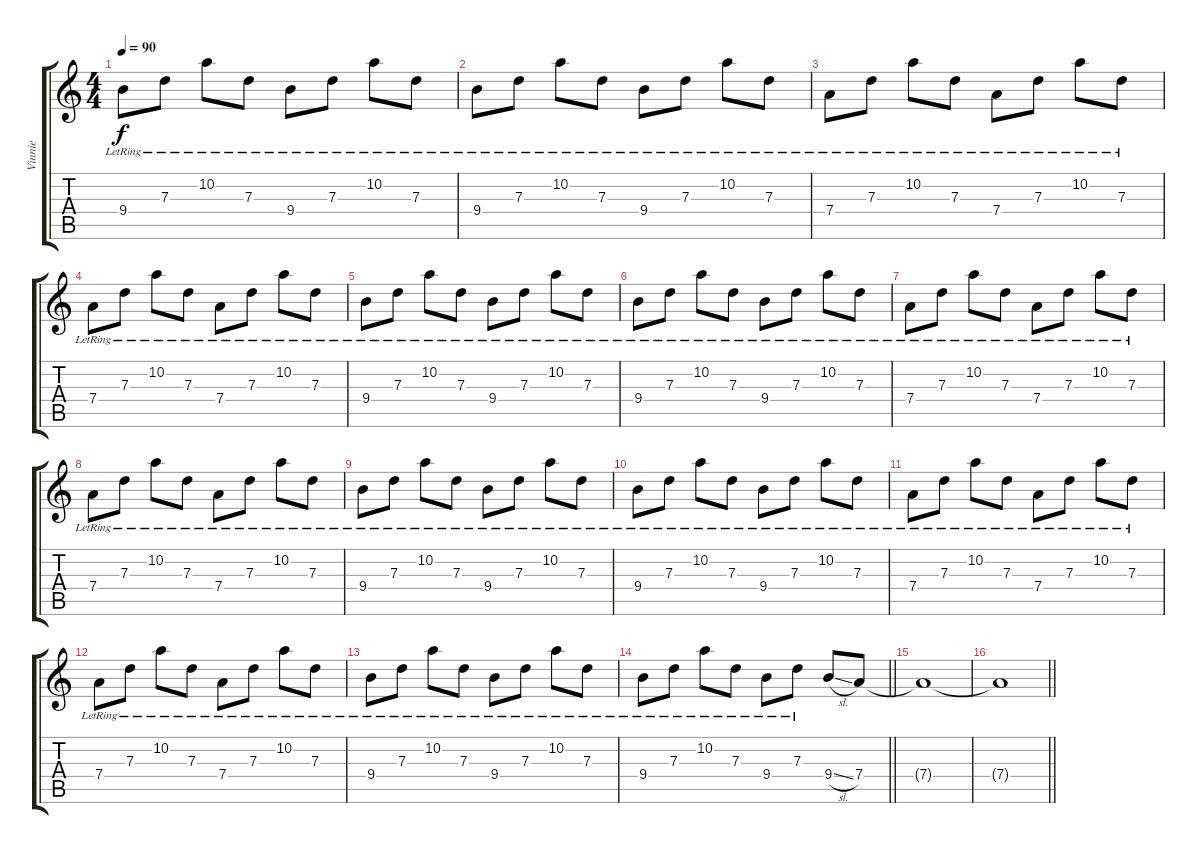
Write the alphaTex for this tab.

\track ("Vinnie" "Vinnie") {instrument electricguitarjazz}
\staff {score tabs}
\tuning (E4 B3 G3 D3 A2 E2) {hide}
\ts (4 4)
\tempo 90
\clef g2
\ks c
9.4{lr}.8{dy f} 7.3{lr}.8 10.2{lr}.8 7.3{lr}.8 9.4{lr}.8 7.3{lr}.8 10.2{lr}.8 7.3{lr}.8 |
9.4{lr}.8 7.3{lr}.8 10.2{lr}.8 7.3{lr}.8 9.4{lr}.8 7.3{lr}.8 10.2{lr}.8 7.3{lr}.8 |
7.4{lr}.8 7.3{lr}.8 10.2{lr}.8 7.3{lr}.8 7.4{lr}.8 7.3{lr}.8 10.2{lr}.8 7.3{lr}.8 |
7.4{lr}.8 7.3{lr}.8 10.2{lr}.8 7.3{lr}.8 7.4{lr}.8 7.3{lr}.8 10.2{lr}.8 7.3{lr}.8 |
9.4{lr}.8 7.3{lr}.8 10.2{lr}.8 7.3{lr}.8 9.4{lr}.8 7.3{lr}.8 10.2{lr}.8 7.3{lr}.8 |
9.4{lr}.8 7.3{lr}.8 10.2{lr}.8 7.3{lr}.8 9.4{lr}.8 7.3{lr}.8 10.2{lr}.8 7.3{lr}.8 |
7.4{lr}.8 7.3{lr}.8 10.2{lr}.8 7.3{lr}.8 7.4{lr}.8 7.3{lr}.8 10.2{lr}.8 7.3{lr}.8 |
7.4{lr}.8 7.3{lr}.8 10.2{lr}.8 7.3{lr}.8 7.4{lr}.8 7.3{lr}.8 10.2{lr}.8 7.3{lr}.8 |
9.4{lr}.8 7.3{lr}.8 10.2{lr}.8 7.3{lr}.8 9.4{lr}.8 7.3{lr}.8 10.2{lr}.8 7.3{lr}.8 |
9.4{lr}.8 7.3{lr}.8 10.2{lr}.8 7.3{lr}.8 9.4{lr}.8 7.3{lr}.8 10.2{lr}.8 7.3{lr}.8 |
7.4{lr}.8 7.3{lr}.8 10.2{lr}.8 7.3{lr}.8 7.4{lr}.8 7.3{lr}.8 10.2{lr}.8 7.3{lr}.8 |
7.4{lr}.8 7.3{lr}.8 10.2{lr}.8 7.3{lr}.8 7.4{lr}.8 7.3{lr}.8 10.2{lr}.8 7.3{lr}.8 |
9.4{lr}.8 7.3{lr}.8 10.2{lr}.8 7.3{lr}.8 9.4{lr}.8 7.3{lr}.8 10.2{lr}.8 7.3{lr}.8 |
\barLineRight lightlight
9.4{lr}.8 7.3{lr}.8 10.2{lr}.8 7.3{lr}.8 9.4{lr}.8 7.3{lr}.8 9.4{sl}.8 7.4.8 |
7.4{t}.1 |
\barLineRight lightlight
7.4{t}.1
